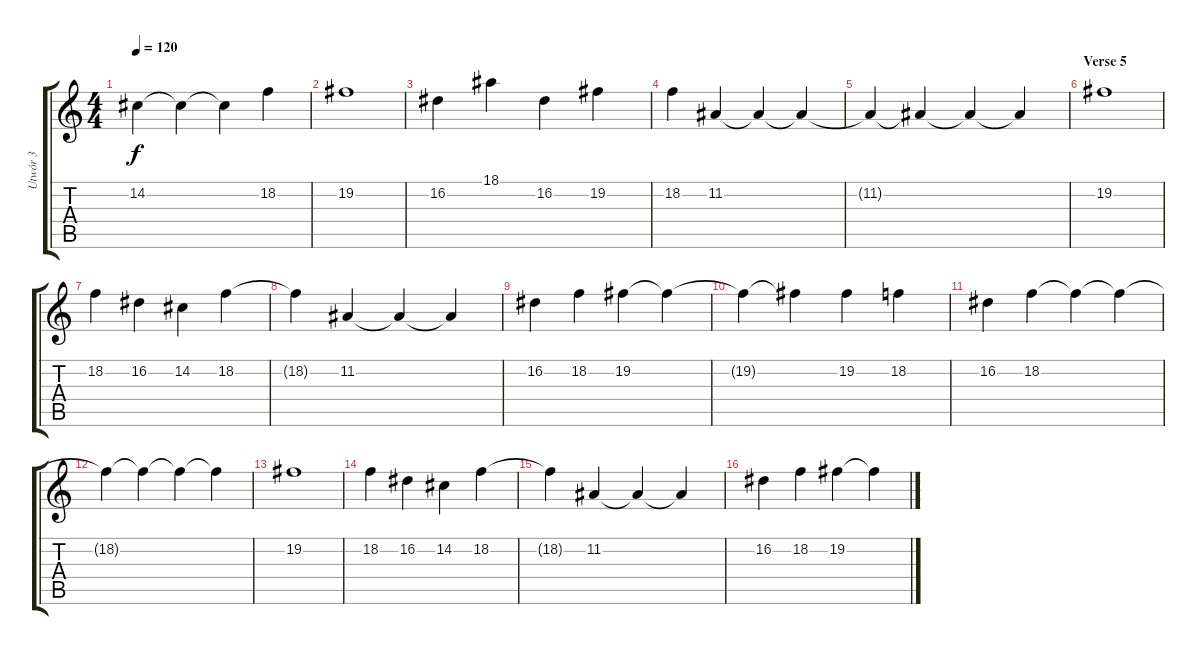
\track ("Utwór 3" "Utwór 3") {instrument stringensemble1}
\staff {score tabs}
\tuning (E4 B3 G3 D3 A2 E2) {hide}
\ts (4 4)
\tempo 120
\clef g2
\ks c
14.2{t}.4{dy f} 14.2{t}.4 14.2{t}.4 18.2.4 |
19.2.1 |
16.2.4 18.1.4 16.2.4 19.2.4 |
18.2.4 11.2.4 11.2{t}.4 11.2{t}.4 |
11.2{t}.4 11.2{t}.4 11.2{t}.4 11.2{t}.4 |
\section ("" "Verse 5")
19.2.1 |
18.2.4 16.2.4 14.2.4 18.2.4 |
18.2{t}.4 11.2.4 11.2{t}.4 11.2{t}.4 |
16.2.4 18.2.4 19.2.4 19.2{t}.4 |
19.2{t}.4 19.2{t}.4 19.2.4 18.2.4 |
16.2.4 18.2.4 18.2{t}.4 18.2{t}.4 |
18.2{t}.4 18.2{t}.4 18.2{t}.4 18.2{t}.4 |
19.2.1 |
18.2.4 16.2.4 14.2.4 18.2.4 |
18.2{t}.4 11.2.4 11.2{t}.4 11.2{t}.4 |
16.2.4 18.2.4 19.2.4 19.2{t}.4
